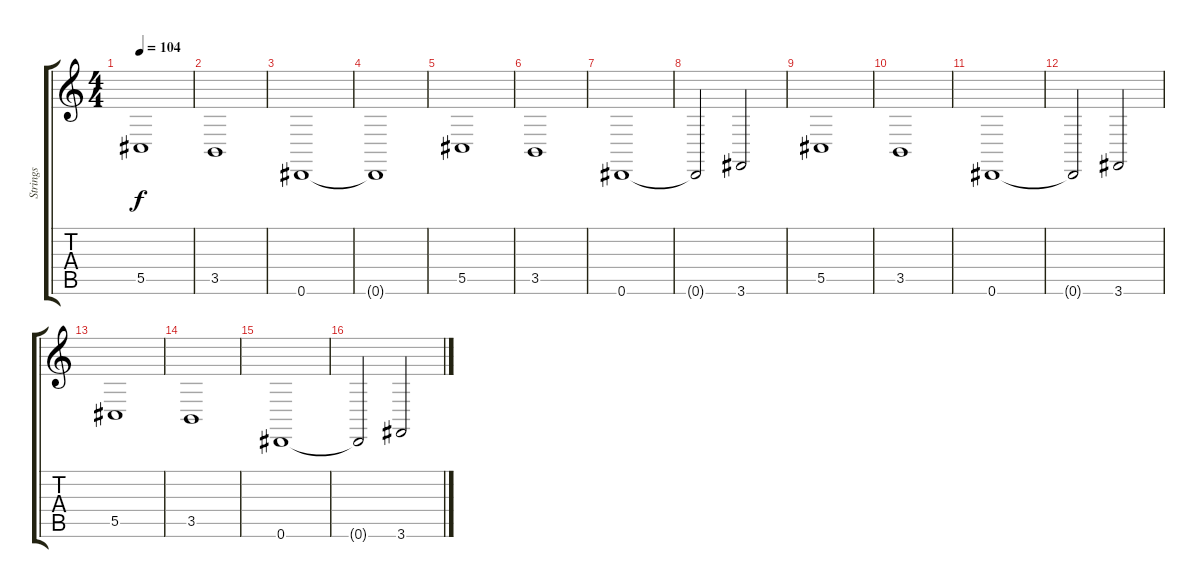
\track ("Strings" "Strings") {instrument stringensemble2}
\staff {score tabs}
\tuning (Eb4 Bb3 Gb3 Db3 Ab2 Eb2) {hide}
\ts (4 4)
\tempo 104
\clef g2
\ks c
5.5.1{dy f instrument stringensemble2} |
3.5.1 |
0.6.1 |
0.6{t}.1 |
5.5.1 |
3.5.1 |
0.6.1 |
0.6{t}.2 3.6.2 |
5.5.1 |
3.5.1 |
0.6.1 |
0.6{t}.2 3.6.2 |
5.5.1 |
3.5.1 |
0.6.1 |
0.6{t}.2 3.6.2
